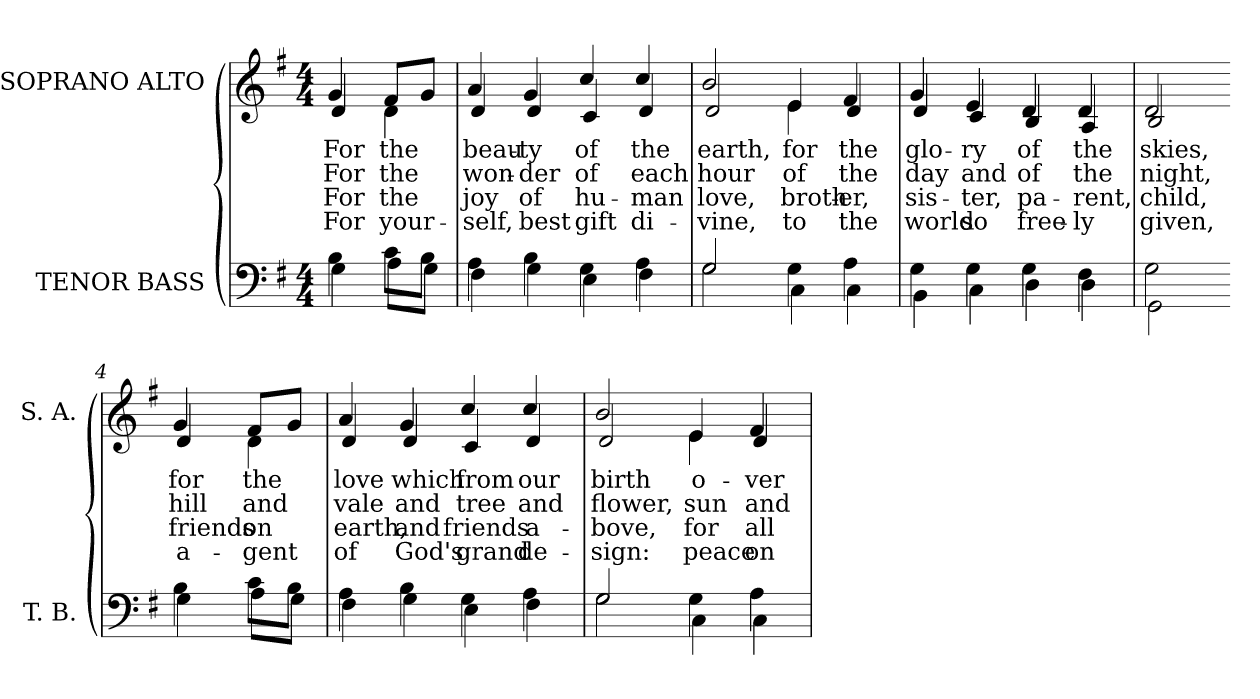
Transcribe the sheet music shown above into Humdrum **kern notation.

**kern	**kern	**text	**text	**text	**text
*part2	*part1	*part1	*part1	*part1	*part1
*staff2	*staff1	*staff1	*staff1	*staff1	*staff1
*I"TENOR BASS	*I"SOPRANO ALTO	*	*	*	*
*I'T. B.	*I'S. A.	*	*	*	*
!!LO:PB:g=z
*clefF4	*clefG2	*	*	*	*
*k[f#]	*k[f#]	*	*	*	*
*G:	*G:	*	*	*	*
*M4/4	*M4/4	*	*	*	*
=	=	=	=	=	=
*^	*	*	*	*	*
!	!	!LO:TX:b:cj:t=1	!	!	!	!
!	!	!LO:TX:b:cj:t=2	!	!	!	!
!	!	!LO:TX:b:cj:t=3	!	!	!	!
!	!	!LO:TX:b:cj:t=4	!	!	!	!
!	!	!	!LO:LY:b:color=#000000	!LO:LY:b:color=#000000	!LO:LY:b:color=#000000	!LO:LY:b:color=#000000
*	*	*^	*	*	*	*
4Bi\	4Gi\	4gi/	4di/	For	For	For	For
!	!	!	!	!LO:LY:b:color=#000000	!LO:LY:b:color=#000000	!LO:LY:b:color=#000000	!LO:LY:b:color=#000000
8ci\L	8Ai\L	8f#i/L	4di\	the	the	the	your-
8Bi\J	8Gi\J	8gi/J	.	.	.	.	.
=	=	=	=	=	=	=	=
!	!	!	!	!LO:LY:b:color=#000000	!LO:LY:b:color=#000000	!LO:LY:b:color=#000000	!LO:LY:b:color=#000000
4Ai\	4F#i\	4ai/	4di/	beau-	won-	joy	-self,
!	!	!	!	!LO:LY:b:color=#000000	!LO:LY:b:color=#000000	!LO:LY:b:color=#000000	!LO:LY:b:color=#000000
4Bi\	4Gi\	4gi/	4di/	-ty	-der	of	best
!	!	!	!	!LO:LY:b:color=#000000	!LO:LY:b:color=#000000	!LO:LY:b:color=#000000	!LO:LY:b:color=#000000
4Gi\	4Ei\	4cci/	4ci/	of	of	hu-	gift
!	!	!	!	!LO:LY:b:color=#000000	!LO:LY:b:color=#000000	!LO:LY:b:color=#000000	!LO:LY:b:color=#000000
4Ai\	4F#i\	4cci/	4di/	the	each	-man	di-
=1	=1	=1	=1	=1	=1	=1	=1
!	!	!	!	!LO:LY:b:color=#000000	!LO:LY:b:color=#000000	!LO:LY:b:color=#000000	!LO:LY:b:color=#000000
2Gi/	2Gi\	2bi/	2di/	earth,	hour	love,	-vine,
!	!	!	!	!LO:LY:b:color=#000000	!LO:LY:b:color=#000000	!LO:LY:b:color=#000000	!LO:LY:b:color=#000000
4Gi\	4Ci\	4ei/	4ei\	for	of	broth-	to
!	!	!	!	!LO:LY:b:color=#000000	!LO:LY:b:color=#000000	!LO:LY:b:color=#000000	!LO:LY:b:color=#000000
4Ai\	4Ci\	4f#i/	4di/	the	the	-er,	the
=2	=2	=2	=2	=2	=2	=2	=2
!	!	!	!	!LO:LY:b:color=#000000	!LO:LY:b:color=#000000	!LO:LY:b:color=#000000	!LO:LY:b:color=#000000
4Gi\	4BBi\	4gi/	4di/	glo-	day	sis-	world
!	!	!	!	!LO:LY:b:color=#000000	!LO:LY:b:color=#000000	!LO:LY:b:color=#000000	!LO:LY:b:color=#000000
4Gi\	4Ci\	4ei/	4ci/	-ry	and	-ter,	so
!	!	!	!	!LO:LY:b:color=#000000	!LO:LY:b:color=#000000	!LO:LY:b:color=#000000	!LO:LY:b:color=#000000
4Gi\	4Di\	4di/	4Bi/	of	of	pa-	free-
!	!	!	!	!LO:LY:b:color=#000000	!LO:LY:b:color=#000000	!LO:LY:b:color=#000000	!LO:LY:b:color=#000000
4F#i\	4Di\	4di/	4Ai/	the	the	-rent,	-ly
!!LO:LB:g=z	!!
=3	=3	=3	=3	=3	=3	=3	=3
!	!	!	!	!LO:LY:b:color=#000000	!LO:LY:b:color=#000000	!LO:LY:b:color=#000000	!LO:LY:b:color=#000000
2Gi\	2GGi\	2di/	2Bi/	skies,	night,	child,	given,
=4-	=4-	=4-	=4-	=4-	=4-	=4-	=4-
!	!	!	!	!LO:LY:b:color=#000000	!LO:LY:b:color=#000000	!LO:LY:b:color=#000000	!LO:LY:b:color=#000000
4Bi\	4Gi\	4gi/	4di/	for	hill	friends	a-
!	!	!	!	!LO:LY:b:color=#000000	!LO:LY:b:color=#000000	!LO:LY:b:color=#000000	!LO:LY:b:color=#000000
8ci\L	8Ai\L	8f#i/L	4di\	the	and	on	-gent
8Bi\J	8Gi\J	8gi/J	.	.	.	.	.
=5	=5	=5	=5	=5	=5	=5	=5
!	!	!	!	!LO:LY:b:color=#000000	!LO:LY:b:color=#000000	!LO:LY:b:color=#000000	!LO:LY:b:color=#000000
4Ai\	4F#i\	4ai/	4di/	love	vale	earth,	of
!	!	!	!	!LO:LY:b:color=#000000	!LO:LY:b:color=#000000	!LO:LY:b:color=#000000	!LO:LY:b:color=#000000
4Bi\	4Gi\	4gi/	4di/	which	and	and	God's
!	!	!	!	!LO:LY:b:color=#000000	!LO:LY:b:color=#000000	!LO:LY:b:color=#000000	!LO:LY:b:color=#000000
4Gi\	4Ei\	4cci/	4ci/	from	tree	friends	grand
!	!	!	!	!LO:LY:b:color=#000000	!LO:LY:b:color=#000000	!LO:LY:b:color=#000000	!LO:LY:b:color=#000000
4Ai\	4F#i\	4cci/	4di/	our	and	a-	de-
=6	=6	=6	=6	=6	=6	=6	=6
!	!	!	!	!LO:LY:b:color=#000000	!LO:LY:b:color=#000000	!LO:LY:b:color=#000000	!LO:LY:b:color=#000000
2Gi/	2Gi\	2bi/	2di/	birth	flower,	-bove,	-sign:
!	!	!	!	!LO:LY:b:color=#000000	!LO:LY:b:color=#000000	!LO:LY:b:color=#000000	!LO:LY:b:color=#000000
4Gi\	4Ci\	4ei/	4ei\	o-	sun	for	peace
!	!	!	!	!LO:LY:b:color=#000000	!LO:LY:b:color=#000000	!LO:LY:b:color=#000000	!LO:LY:b:color=#000000
4Ai\	4Ci\	4f#i/	4di/	-ver	and	all	on
*v	*v	*	*	*	*	*	*
*	*v	*v	*	*	*	*
=	=	=	=	=	=
*-	*-	*-	*-	*-	*-
